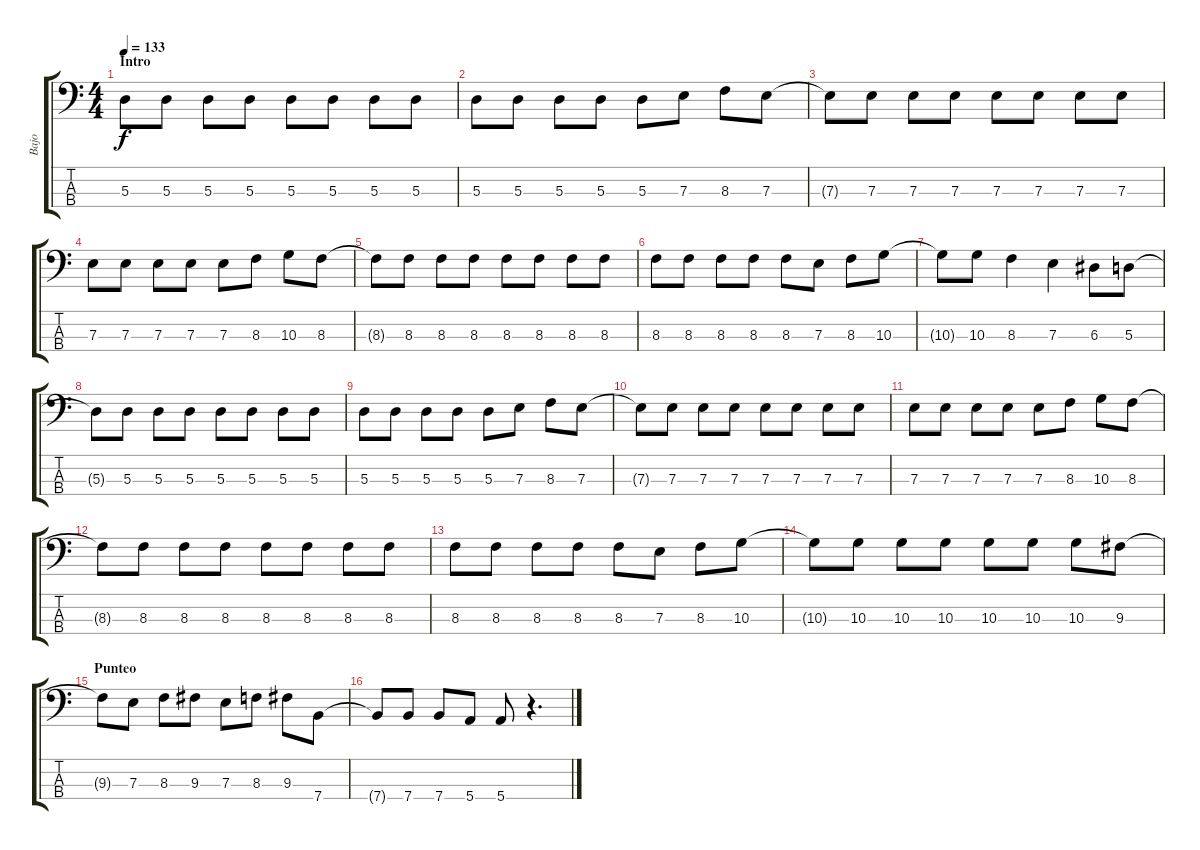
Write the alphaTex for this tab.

\track ("Bajo" "Bajo") {instrument electricbasspick}
\staff {score tabs}
\tuning (G2 D2 A1 E1) {hide}
\ts (4 4)
\section ("" "Intro")
\tempo 133
\clef f4
\ks c
5.3.8{dy f instrument electricbasspick} 5.3.8 5.3.8 5.3.8 5.3.8 5.3.8 5.3.8 5.3.8 |
5.3.8 5.3.8 5.3.8 5.3.8 5.3.8 7.3.8 8.3.8 7.3.8 |
7.3{t}.8 7.3.8 7.3.8 7.3.8 7.3.8 7.3.8 7.3.8 7.3.8 |
7.3.8 7.3.8 7.3.8 7.3.8 7.3.8 8.3.8 10.3.8 8.3.8 |
8.3{t}.8 8.3.8 8.3.8 8.3.8 8.3.8 8.3.8 8.3.8 8.3.8 |
8.3.8 8.3.8 8.3.8 8.3.8 8.3.8 7.3.8 8.3.8 10.3.8 |
10.3{t}.8 10.3.8 8.3.4 7.3.4 6.3.8 5.3.8 |
5.3{t}.8 5.3.8 5.3.8 5.3.8 5.3.8 5.3.8 5.3.8 5.3.8 |
5.3.8 5.3.8 5.3.8 5.3.8 5.3.8 7.3.8 8.3.8 7.3.8 |
7.3{t}.8 7.3.8 7.3.8 7.3.8 7.3.8 7.3.8 7.3.8 7.3.8 |
7.3.8 7.3.8 7.3.8 7.3.8 7.3.8 8.3.8 10.3.8 8.3.8 |
8.3{t}.8 8.3.8 8.3.8 8.3.8 8.3.8 8.3.8 8.3.8 8.3.8 |
8.3.8 8.3.8 8.3.8 8.3.8 8.3.8 7.3.8 8.3.8 10.3.8 |
10.3{t}.8 10.3.8 10.3.8 10.3.8 10.3.8 10.3.8 10.3.8 9.3.8 |
\section ("" "Punteo")
9.3{t}.8 7.3.8 8.3.8 9.3.8 7.3.8 8.3.8 9.3.8 7.4.8 |
7.4{t}.8 7.4.8 7.4.8 5.4.8 5.4.8 r.4{d}
